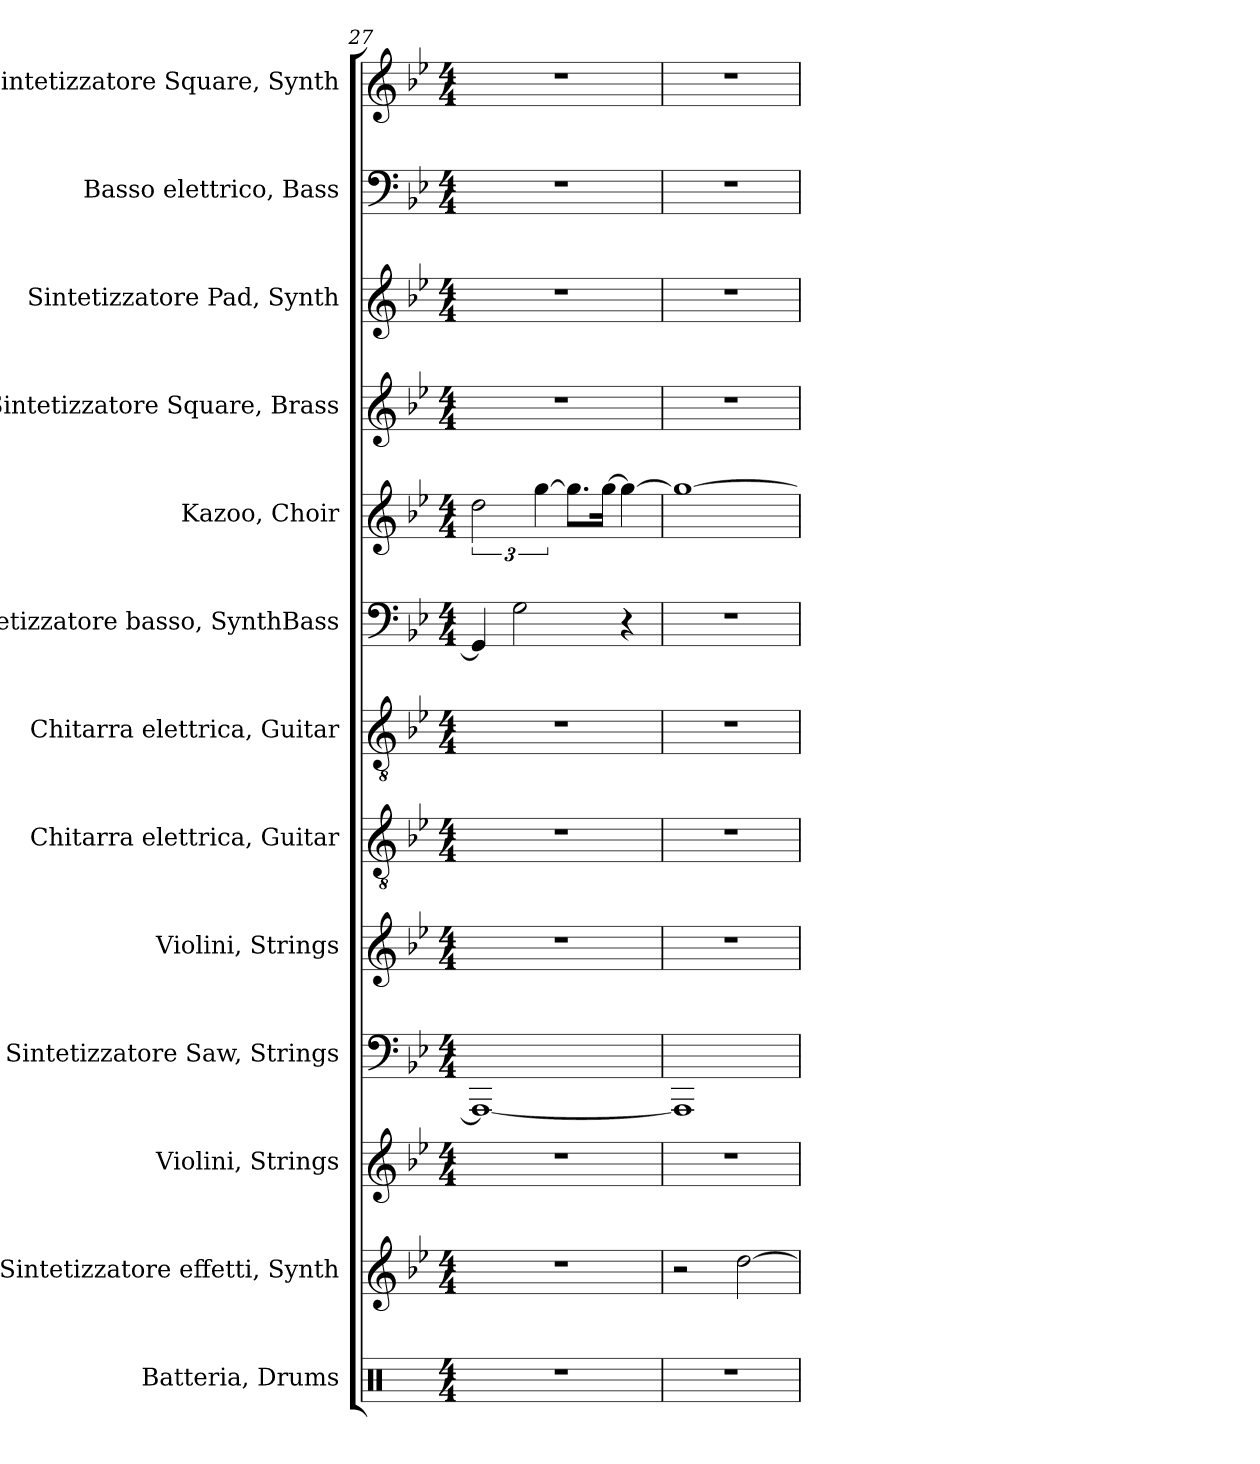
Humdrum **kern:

**kern	**kern	**kern	**kern	**kern	**kern	**kern	**kern	**kern	**kern	**kern	**kern	**kern
*part13	*part12	*part11	*part10	*part9	*part8	*part7	*part6	*part5	*part4	*part3	*part2	*part1
*staff13	*staff12	*staff11	*staff10	*staff9	*staff8	*staff7	*staff6	*staff5	*staff4	*staff3	*staff2	*staff1
*I"Batteria, Drums	*I"Sintetizzatore effetti, Synth	*I"Violini, Strings	*I"Sintetizzatore Saw, Strings	*I"Violini, Strings	*I"Chitarra elettrica, Guitar	*I"Chitarra elettrica, Guitar	*I"Sintetizzatore basso, SynthBass	*I"Kazoo, Choir	*I"Sintetizzatore Square, Brass	*I"Sintetizzatore Pad, Synth	*I"Basso elettrico, Bass	*I"Sintetizzatore Square, Synth
*I'Batt.	*I'Sint.	*I'Vl.	*I'Sint.	*I'Vl.	*I'Chit. el.	*I'Chit. el.	*I'Sint.	*I'Kaz.	*I'Sint.	*I'Sint.	*I'B. el.	*I'Sint.
*clefX	*clefG2	*clefG2	*clefF4	*clefG2	*clefGv2	*clefGv2	*clefF4	*clefG2	*clefG2	*clefG2	*clefF4	*clefG2
*	*	*	*	*	*	*	*	*	*	*	*ITrd7c12	*
*k[]	*k[b-e-]	*k[b-e-]	*k[b-e-]	*k[b-e-]	*k[b-e-]	*k[b-e-]	*k[b-e-]	*k[b-e-]	*k[b-e-]	*k[b-e-]	*k[b-e-]	*k[b-e-]
*M4/4	*M4/4	*M4/4	*M4/4	*M4/4	*M4/4	*M4/4	*M4/4	*M4/4	*M4/4	*M4/4	*M4/4	*M4/4
=27	=27	=27	=27	=27	=27	=27	=27	=27	=27	=27	=27	=27
1r	1r	1r	1AAA-_	1r	1r	1r	4GG/]	3dd\	1r	1r	1r	1r
.	.	.	.	.	.	.	2G\	.	.	.	.	.
.	.	.	.	.	.	.	.	[6gg\	.	.	.	.
.	.	.	.	.	.	.	.	8.gg\L]	.	.	.	.
.	.	.	.	.	.	.	.	[16gg\Jk	.	.	.	.
.	.	.	.	.	.	.	4r	4gg\_	.	.	.	.
=28	=28	=28	=28	=28	=28	=28	=28	=28	=28	=28	=28	=28
1r	2r	1r	1AAA-]	1r	1r	1r	1r	1gg_	1r	1r	1r	1r
.	[2dd\	.	.	.	.	.	.	.	.	.	.	.
=	=	=	=	=	=	=	=	=	=	=	=	=
*-	*-	*-	*-	*-	*-	*-	*-	*-	*-	*-	*-	*-
